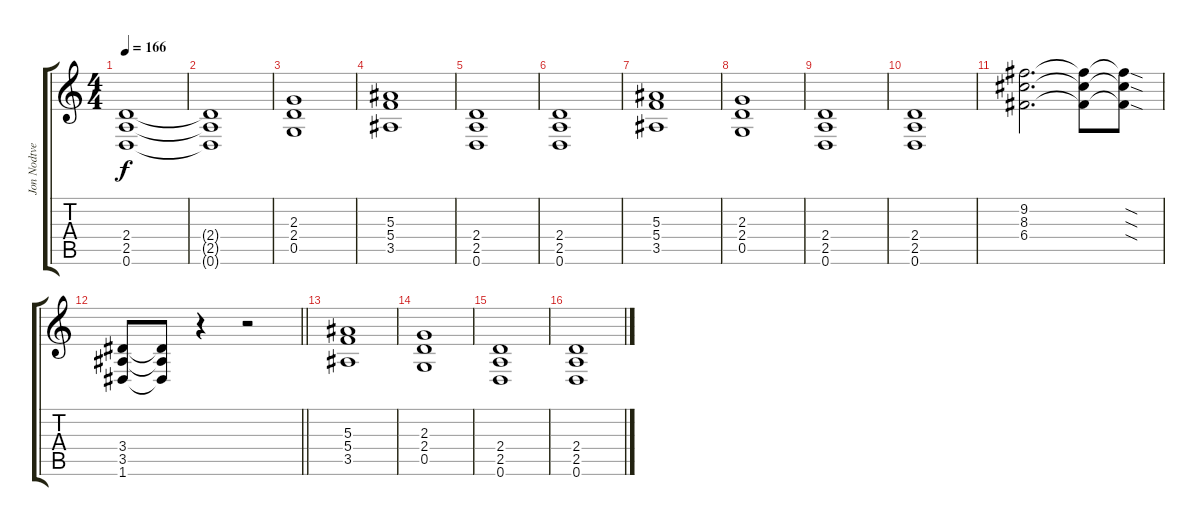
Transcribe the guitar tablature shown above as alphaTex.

\track ("Jon Nodtveidt" "Jon Nodtve") {instrument distortionguitar}
\staff {score tabs}
\tuning (D4 A3 F3 C3 G2 D2) {hide}
\ts (4 4)
\tempo 166
\clef g2
\ks c
(2.4 2.5 0.6).1{dy f} |
(2.4{t} 2.5{t} 0.6{t}).1 |
(2.3 2.4 0.5).1 |
(5.3 5.4 3.5).1 |
(2.4 2.5 0.6).1 |
(2.4 2.5 0.6).1 |
(5.3 5.4 3.5).1 |
(2.3 2.4 0.5).1 |
(2.4 2.5 0.6).1 |
(2.4 2.5 0.6).1 |
(9.2 8.3 6.4).2{d} (9.2{t} 8.3{t} 6.4{t}).8 (9.2{sod t} 8.3{sod t} 6.4{sod t}).8 |
\barLineRight lightlight
(3.4 3.5 1.6).8 (3.4{t} 3.5{t} 1.6{t}).8 r.4 r.2 |
(5.3 5.4 3.5).1 |
(2.3 2.4 0.5).1 |
(2.4 2.5 0.6).1 |
(2.4 2.5 0.6).1
